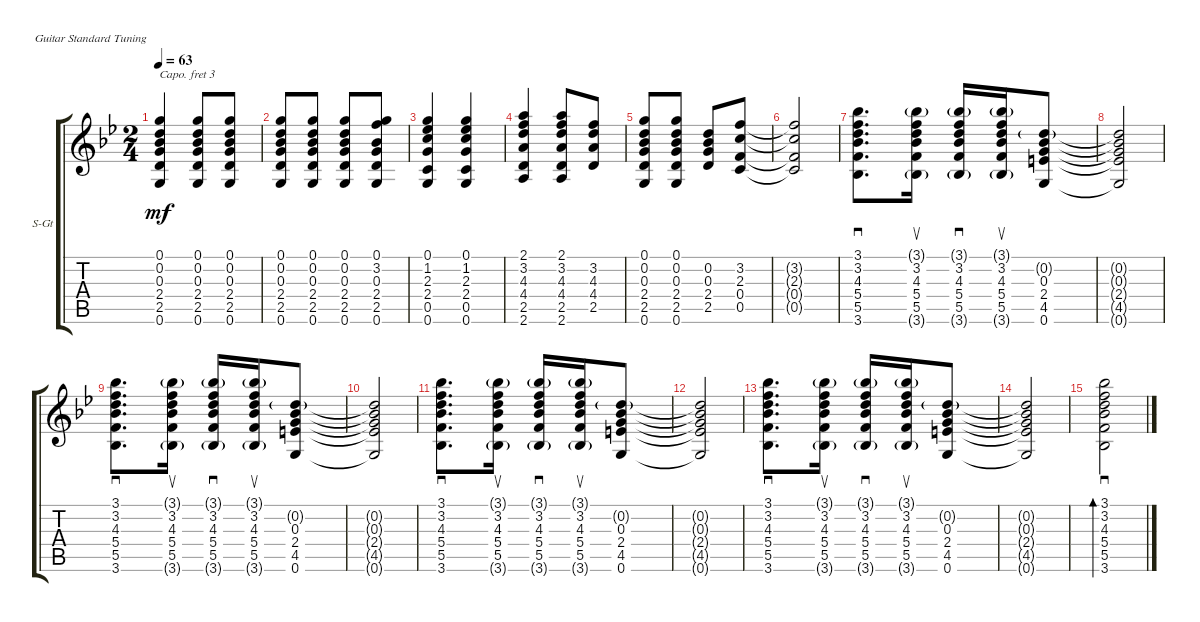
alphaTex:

\defaultSystemsLayout 4
\bracketExtendMode groupsimilarinstruments
\firstSystemTrackNameOrientation horizontal
\otherSystemsTrackNameOrientation horizontal
\track ("Steel Guitar" "S-Gt") {instrument acousticguitarsteel}
\staff {score tabs}
\capo 3
\tuning (E4 B3 G3 D3 A2 E2)
\ts (2 4)
\tempo 63
\clef g2
\ks bb
(0.6 2.5 2.4 0.3 0.2 0.1).4{dy mf} (0.6 2.5 2.4 0.3 0.2 0.1).8 (0.6 2.5 2.4 0.3 0.2 0.1).8 |
(0.6 2.5 2.4 0.3 0.2 0.1).8 (0.6 2.5 2.4 0.3 0.2 0.1).8 (0.6 2.5 2.4 0.3 0.2 0.1).8 (0.6 2.5 2.4 0.3 3.2 0.1).8 |
(0.6 0.5 2.4 2.3 1.2 0.1).4 (0.6 0.5 2.4 2.3 1.2 0.1).4 |
(2.6 2.5 4.4 4.3 3.2 2.1).4 (2.6 2.5 4.4 4.3 3.2 2.1).8 (2.5 4.4 4.3 3.2).8 |
(0.6 2.5 2.4 0.3 0.2 0.1).8 (0.6 2.5 2.4 0.3 0.2 0.1).8 (2.5 2.4 0.3 0.2).8 (0.5 0.4 2.3 3.2).8 |
(0.5{t} 0.4{t} 2.3{t} 3.2{t}).2 |
(3.6 5.5 5.4 4.3 3.2 3.1).8{d sd} (3.6{g} 5.5 5.4 4.3 3.2 3.1{g}).16{su} (3.6{g} 5.5 5.4 4.3 3.2 3.1{g}).16{sd} (3.6{g} 5.5 5.4 4.3 3.2 3.1{g}).16{su} (0.6 4.5 2.4 0.3 0.2{g}).8 |
(0.6{t} 4.5{t} 2.4{t} 0.3{t} 0.2{t}).2 |
(3.6 5.5 5.4 4.3 3.2 3.1).8{d sd} (3.6{g} 5.5 5.4 4.3 3.2 3.1{g}).16{su} (3.6{g} 5.5 5.4 4.3 3.2 3.1{g}).16{sd} (3.6{g} 5.5 5.4 4.3 3.2 3.1{g}).16{su} (0.6 4.5 2.4 0.3 0.2{g}).8 |
(0.6{t} 4.5{t} 2.4{t} 0.3{t} 0.2{t}).2 |
(3.6 5.5 5.4 4.3 3.2 3.1).8{d sd} (3.6{g} 5.5 5.4 4.3 3.2 3.1{g}).16{su} (3.6{g} 5.5 5.4 4.3 3.2 3.1{g}).16{sd} (3.6{g} 5.5 5.4 4.3 3.2 3.1{g}).16{su} (0.6 4.5 2.4 0.3 0.2{g}).8 |
(0.6{t} 4.5{t} 2.4{t} 0.3{t} 0.2{t}).2 |
(3.6 5.5 5.4 4.3 3.2 3.1).8{d sd} (3.6{g} 5.5 5.4 4.3 3.2 3.1{g}).16{su} (3.6{g} 5.5 5.4 4.3 3.2 3.1{g}).16{sd} (3.6{g} 5.5 5.4 4.3 3.2 3.1{g}).16{su} (0.6 4.5 2.4 0.3 0.2{g}).8 |
(0.6{t} 4.5{t} 2.4{t} 0.3{t} 0.2{t}).2 |
(3.6 5.5 5.4 4.3 3.2 3.1).2{sd bd 287}
